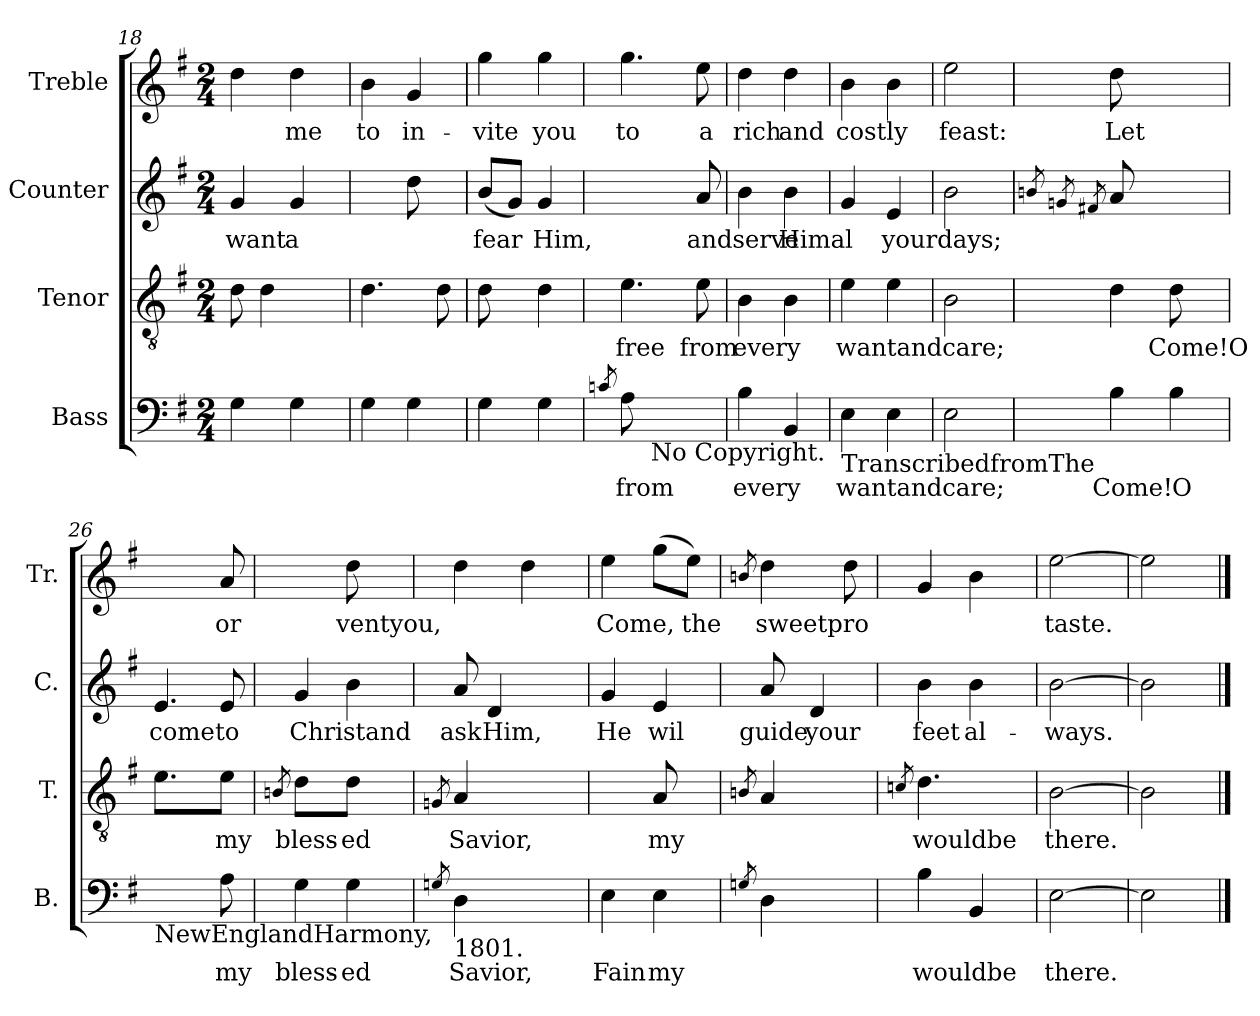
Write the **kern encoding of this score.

**kern	**text	**kern	**text	**kern	**text	**kern	**text
*part4	*part4	*part3	*part3	*part2	*part2	*part1	*part1
*staff4	*staff4	*staff3	*staff3	*staff2	*staff2	*staff1	*staff1
*I"Bass	*	*I"Tenor	*	*I"Counter	*	*I"Treble	*
*I'B.	*	*I'T.	*	*I'C.	*	*I'Tr.	*
*clefF4	*	*clefGv2	*	*clefG2	*	*clefG2	*
*k[f#]	*	*k[f#]	*	*k[f#]	*	*k[f#]	*
*G:	*	*G:	*	*G:	*	*G:	*
*M2/4	*	*M2/4	*	*M2/4	*	*M2/4	*
=18	=18	=18	=18	=18	=18	=18	=18
!	!LO:LY:a:rj	!	!LO:LY:b	!	!LO:LY:b:rj	!	!LO:LY:b:rj
4G\	.	8d\	.	4g/	want	4dd\	.
!	!	!	!LO:LY:b	!	!	!	!
.	.	4d\	.	.	.	.	.
!	!LO:LY:a:rj	!	!	!	!LO:LY:b:rj	!	!LO:LY:b:rj
4G\	.	.	.	4g/	a	4dd\	me
.	.	8ryy	.	.	.	.	.
=19	=19	=19	=19	=19	=19	=19	=19
!	!LO:LY:a:rj	!	!LO:LY:b	!	!	!	!LO:LY:b:rj
4G\	.	4.d\	.	4ryy	.	4b\	to
!	!LO:LY:a:rj	!	!	!	!LO:LY:b:rj	!	!LO:LY:b:rj
4G\	.	.	.	8dd\	.	4g/	in-
!	!	!	!LO:LY:b	!	!	!	!
.	.	8d\	.	8ryy	.	.	.
=20	=20	=20	=20	=20	=20	=20	=20
!	!LO:LY:a:rj	!	!LO:LY:b	!	!LO:LY:b:rj	!	!LO:LY:b:rj
4G\	.	8d\	.	(<8b/L	fear	4gg\	-vite
!	!	!	!	!	!LO:LY:b:rj	!	!
.	.	8ryy	.	8g/J)	.	.	.
!	!LO:LY:a:rj	!	!LO:LY:b	!	!LO:LY:b:rj	!	!LO:LY:b:rj
4G\	.	4d\	.	4g/	Him,	4gg\	you
=21	=21	=21	=21	=21	=21	=21	=21
8qcn/	.	.	.	.	.	.	.
!	!LO:LY:a:rj	!	!LO:LY:b	!	!	!	!LO:LY:b:rj
8A\	from	4.e\	free	4.ryy	.	4.gg\	to
!LO:TX:b:t=No Copyright.	!	!	!	!	!	!	!
4.ryy	.	.	.	.	.	.	.
!	!	!	!LO:LY:b	!	!LO:LY:b:rj	!	!LO:LY:b:rj
.	.	8e\	from	8a/	andserve	8ee\	a
=22	=22	=22	=22	=22	=22	=22	=22
!	!LO:LY:a:rj	!	!LO:LY:b	!	!LO:LY:b:rj	!	!LO:LY:b:rj
4B\	every	4B\	every	4b\	.	4dd\	rich
!	!LO:LY:a:rj	!	!LO:LY:b	!	!LO:LY:b:rj	!	!LO:LY:b:rj
4BB/	.	4B\	.	4b\	Himal	4dd\	and
=23	=23	=23	=23	=23	=23	=23	=23
!LO:TX:b:t=TranscribedfromThe	!	!	!	!	!	!	!
!	!LO:LY:a:rj	!	!LO:LY:b	!	!LO:LY:b:rj	!	!LO:LY:b:rj
4E\	wantandcare;	4e\	wantandcare;	4g/	.	4b\	costly
!	!LO:LY:a:rj	!	!LO:LY:b	!	!LO:LY:b:rj	!	!LO:LY:b:rj
4E\	.	4e\	.	4e/	yourdays;	4b\	.
=24	=24	=24	=24	=24	=24	=24	=24
!	!LO:LY:a:rj	!	!LO:LY:b	!	!LO:LY:b:rj	!	!LO:LY:b:rj
2E\	.	2B\	.	2b\	.	2ee\	feast:
=25	=25	=25	=25	=25	=25	=25	=25
.	.	.	.	8qbn/	.	.	.
.	.	.	.	8qgn/	.	.	.
.	.	.	.	8qf#X/	.	.	.
!	!LO:LY:a:rj	!	!	!	!LO:LY:b:rj	!	!LO:LY:b:rj
4B\	Come!	4d\	.	8a/	.	8dd\L	Let
.	.	.	.	4.ryy	.	4.ryy	.
!	!LO:LY:a:rj	!	!LO:LY:b	!	!	!	!
4B\	O	8d\	Come!O	.	.	.	.
.	.	8ryy	.	.	.	.	.
=26	=26	=26	=26	=26	=26	=26	=26
!LO:TX:b:t=NewEnglandHarmony,	!	!	!	!	!	!	!
!	!	!	!LO:LY:b	!	!LO:LY:b:rj	!	!
4.ryy	.	4.e\	.	4.e/	come	4.ryy	.
!	!LO:LY:a:rj	!	!LO:LY:b	!	!LO:LY:b:rj	!	!LO:LY:b:rj
8A\	my	8e\J	my	8e/	to	8a/	or
=27	=27	=27	=27	=27	=27	=27	=27
.	.	8qBn/	.	.	.	.	.
!	!LO:LY:a:rj	!	!LO:LY:b	!	!LO:LY:b:rj	!	!
4G\	bless-	4d\	bless-	4g/	Christand	4ryy	.
!	!LO:LY:a:rj	!	!LO:LY:b	!	!LO:LY:b:rj	!	!LO:LY:b:rj
4G\	-ed	8d\J	-ed	4b\	.	8dd\L	ventyou,
.	.	8ryy	.	.	.	8ryy	.
=28	=28	=28	=28	=28	=28	=28	=28
8qGn/	.	8qGn/	.	.	.	.	.
!LO:TX:b:t=1801.	!	!	!	!	!	!	!
!	!LO:LY:a:rj	!	!LO:LY:b	!	!LO:LY:b:rj	!	!LO:LY:b:rj
4D\	Savior,	4A/	Savior,	8a/	ask	4dd\	.
!	!	!	!	!	!LO:LY:b:rj	!	!
.	.	.	.	4d/	Him,	.	.
!	!	!	!	!	!	!	!LO:LY:b:rj
4ryy	.	4ryy	.	.	.	4dd\	.
.	.	.	.	8ryy	.	.	.
=29	=29	=29	=29	=29	=29	=29	=29
!	!LO:LY:a:rj	!	!	!	!LO:LY:b:rj	!	!LO:LY:b:rj
4E\	Fain	4ryy	.	4g/	He	4ee\	Come,
!	!LO:LY:a:rj	!	!LO:LY:b	!	!LO:LY:b:rj	!	!LO:LY:b:rj
4E\	my	8A/	my	4e/	wil	(>8gg\L	.
!	!	!	!	!	!	!	!LO:LY:b:rj
.	.	8ryy	.	.	.	8ee\J)	the
=30	=30	=30	=30	=30	=30	=30	=30
8qGn/	.	8qBn/	.	.	.	8qbn/	.
!	!LO:LY:a:rj	!	!LO:LY:b	!	!LO:LY:b:rj	!	!LO:LY:b:rj
4D\	.	4A/	.	8a/	guide	4dd\	sweetpro
!	!	!	!	!	!LO:LY:b:rj	!	!
.	.	.	.	4d/	your	.	.
!	!	!	!	!	!	!	!LO:LY:b:rj
8ryy	.	8ryy	.	.	.	8dd\	.
=31	=31	=31	=31	=31	=31	=31	=31
.	.	8qcn/	.	.	.	.	.
!	!LO:LY:a:rj	!	!LO:LY:b	!	!LO:LY:b:rj	!	!LO:LY:b:rj
4B\	wouldbe	4.d\	wouldbe	4b\	feet	4g/	.
!	!LO:LY:a:rj	!	!	!	!LO:LY:b:rj	!	!LO:LY:b:rj
4BB/	.	.	.	4b\	al-	4b\	.
.	.	8ryy	.	.	.	.	.
=32	=32	=32	=32	=32	=32	=32	=32
!	!LO:LY:a:rj	!	!LO:LY:b	!	!LO:LY:b:rj	!	!LO:LY:b:rj
[>2E\	there.	[>2B\	there.	[>2b\	-ways.	[>2ee\	taste.
=33	=33	=33	=33	=33	=33	=33	=33
!	!LO:LY:a:rj	!	!LO:LY:b	!	!LO:LY:b:rj	!	!LO:LY:b:rj
2E\]	.	2B\]	.	2b\]	.	2ee\]	.
==	==	==	==	==	==	==	==
*-	*-	*-	*-	*-	*-	*-	*-
